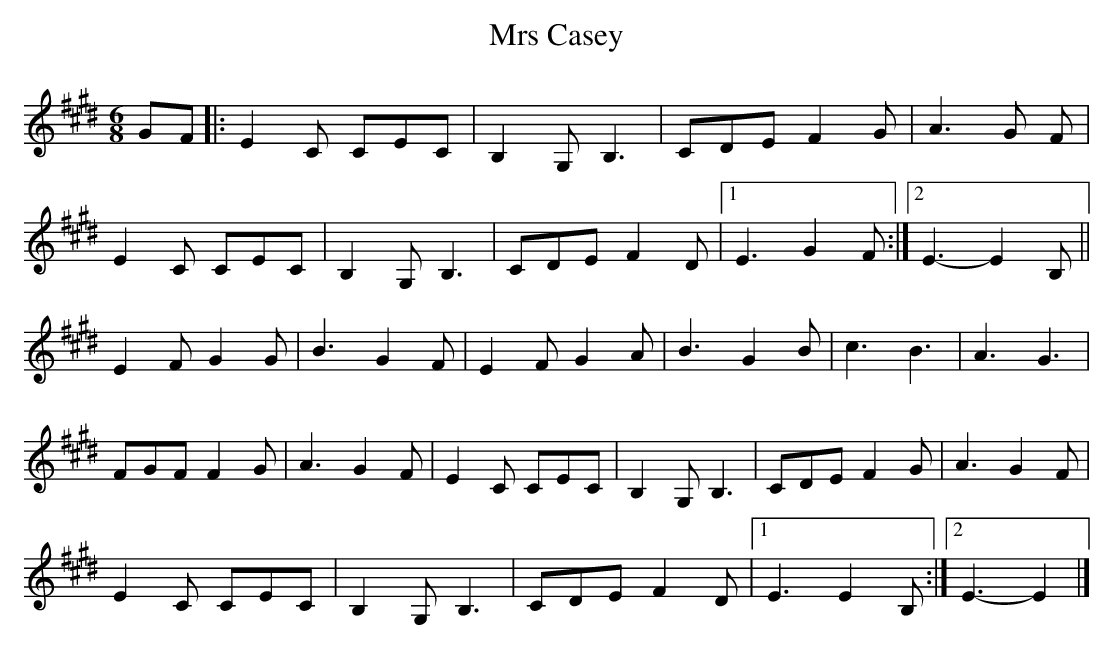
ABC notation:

X:1
T:Mrs Casey
M:6/8
L:1/8
K:Emaj
GF |: \
E2 C CEC | B,2 G,2<B,2 | CDE F2 G | A2>G2 F |
E2 C CEC | B,2 G,2<B,2 | CDE F2 D |\
 [1 E3 G2 F :| \
 [2 E3-E2 B, ||
E2 F G2 G | B3 G2 F | E2 F G2 A | B3 G2 B |\
c3 B3 | A3 G3 |
FGF F2 G | A3 G2 F | E2 C CEC |\
B,2 G,2<B,2 | CDE F2 G | A3 G2 F |
E2 C CEC | B,2 G,2<B,2 | CDE F2 D |\
 [1 E3 E2 B, :|\
 [2 E3-E2 |]
